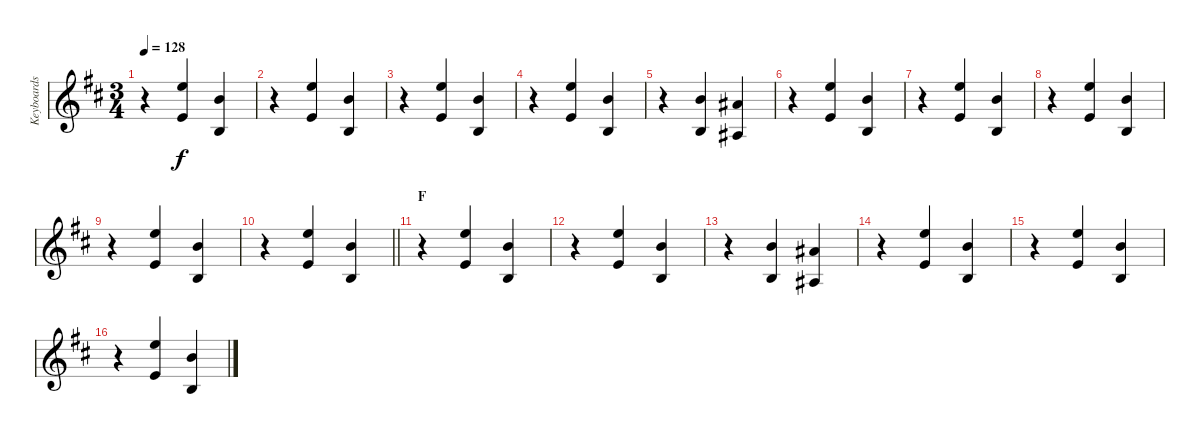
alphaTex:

\track ("Keyboards (high register)" "Keyboards ") {instrument acousticgrandpiano}
\staff {score}
\tuning (E4 B3 G3 D3 A2 E2 B1) {hide}
\ts (3 4)
\tempo 128
\clef g2
\ks d
r.4{dy f} (12.1 9.3).4 (12.2 9.4).4 |
r.4 (12.1 9.3).4 (12.2 9.4).4 |
r.4 (12.1 9.3).4 (12.2 9.4).4 |
r.4 (12.1 9.3).4 (12.2 9.4).4 |
r.4 (12.2 9.4).4 (11.2 8.4).4 |
r.4 (12.1 9.3).4 (12.2 9.4).4 |
r.4 (12.1 9.3).4 (12.2 9.4).4 |
r.4 (12.1 9.3).4 (12.2 9.4).4 |
r.4 (12.1 9.3).4 (12.2 9.4).4 |
\barLineRight lightlight
r.4 (12.1 9.3).4 (12.2 9.4).4 |
\section ("" "F")
r.4 (12.1 9.3).4 (12.2 9.4).4 |
r.4 (12.1 9.3).4 (12.2 9.4).4 |
r.4 (12.2 9.4).4 (11.2 8.4).4 |
r.4 (12.1 9.3).4 (12.2 9.4).4 |
r.4 (12.1 9.3).4 (12.2 9.4).4 |
r.4 (12.1 9.3).4 (12.2 9.4).4
